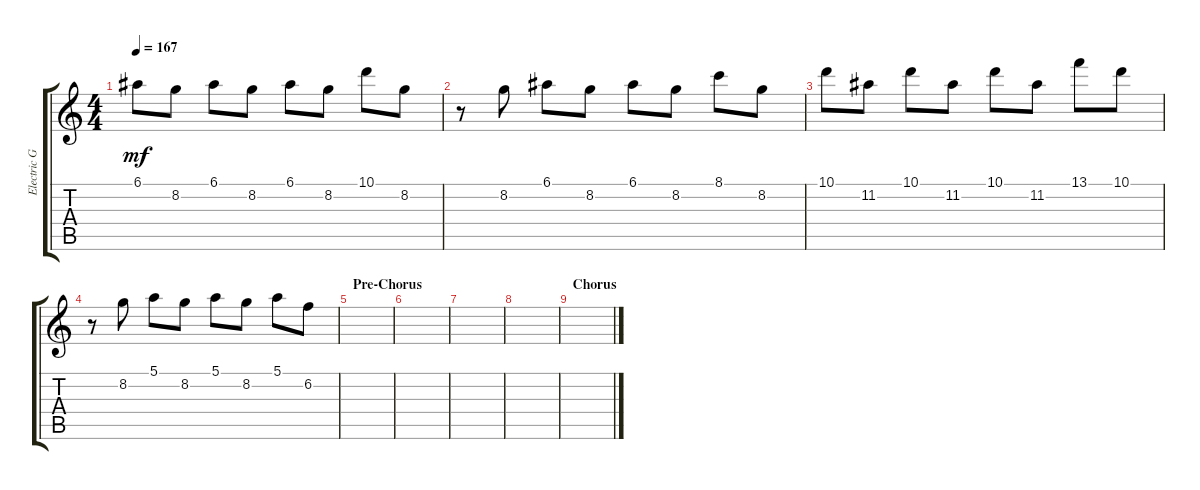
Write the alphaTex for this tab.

\track ("Electric Guitar" "Electric G") {instrument overdrivenguitar}
\staff {score tabs}
\tuning (E4 B3 G3 D3 A2 E2) {hide}
\ts (4 4)
\tempo 167
\clef g2
\ks c
6.1.8{dy mf} 8.2.8 6.1.8 8.2.8 6.1.8 8.2.8 10.1.8 8.2.8 |
r.8 8.2.8 6.1.8 8.2.8 6.1.8 8.2.8 8.1.8 8.2.8 |
10.1.8 11.2.8 10.1.8 11.2.8 10.1.8 11.2.8 13.1.8 10.1.8 |
r.8 8.2.8 5.1.8 8.2.8 5.1.8 8.2.8 5.1.8 6.2.8 |
\section ("" "Pre-Chorus")
|
|
|
|
\section ("" "Chorus")
